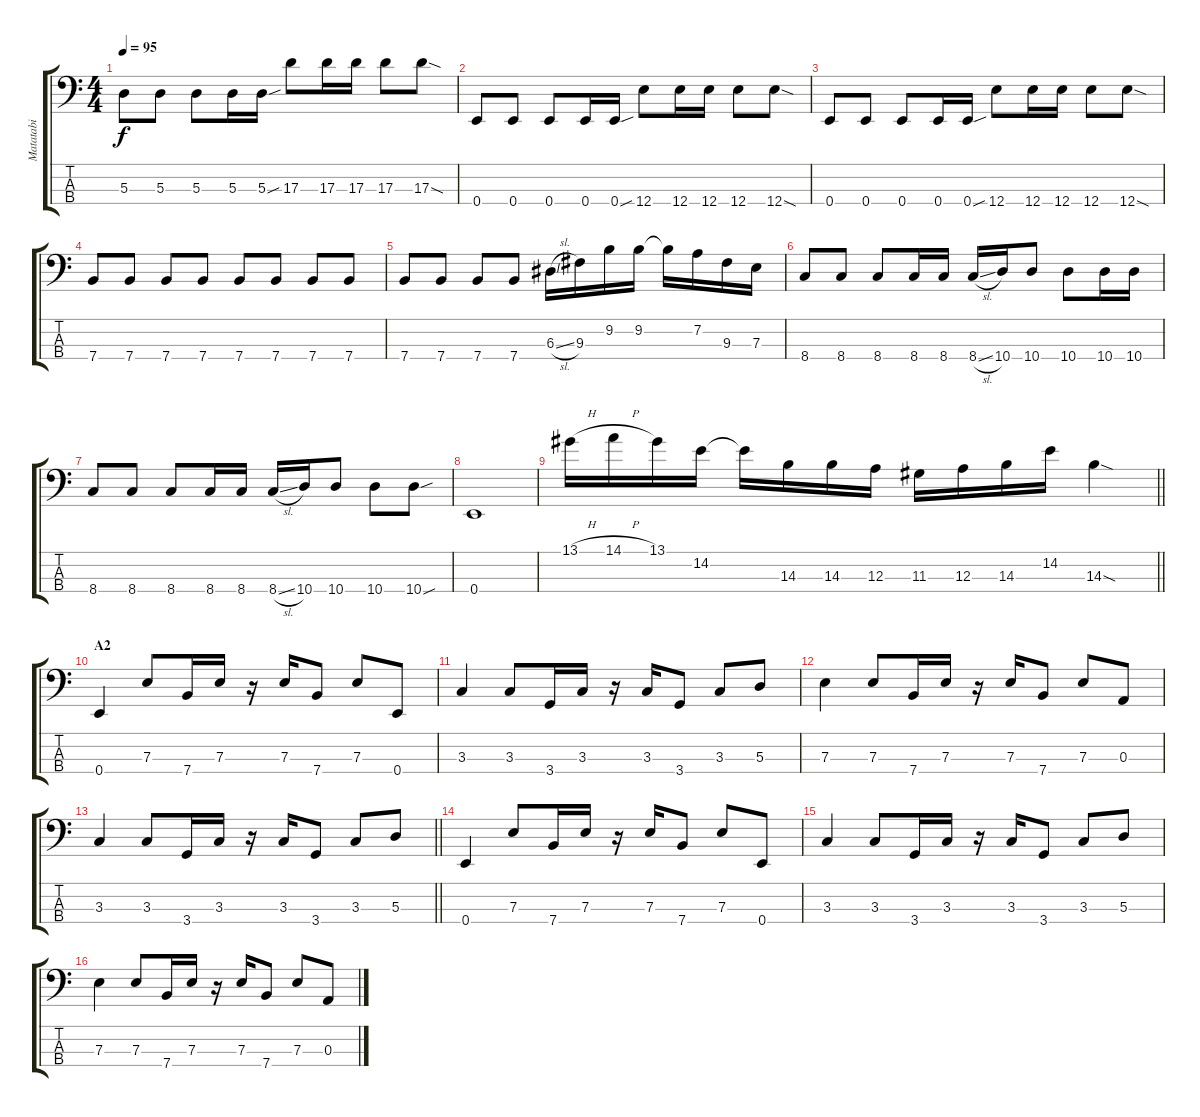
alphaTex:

\track ("Matatabi" "Matatabi") {instrument electricbasspick}
\staff {score tabs}
\tuning (G2 D2 A1 E1) {hide}
\ts (4 4)
\tempo 95
\clef f4
\ks c
5.3.8{dy f} 5.3.8 5.3.8 5.3.16 5.3{sou}.16 17.3.8 17.3.16 17.3.16 17.3.8 17.3{sod}.8 |
0.4.8 0.4.8 0.4.8 0.4.16 0.4{sou}.16 12.4.8 12.4.16 12.4.16 12.4.8 12.4{sod}.8 |
0.4.8 0.4.8 0.4.8 0.4.16 0.4{sou}.16 12.4.8 12.4.16 12.4.16 12.4.8 12.4{sod}.8 |
7.4.8 7.4.8 7.4.8 7.4.8 7.4.8 7.4.8 7.4.8 7.4.8 |
7.4.8 7.4.8 7.4.8 7.4.8 6.3{sl}.16 9.3.16 9.2.16 9.2.16 9.2{t}.16 7.2.16 9.3.16 7.3.16 |
8.4.8 8.4.8 8.4.8 8.4.16 8.4.16 8.4{sl}.16 10.4.16 10.4.8 10.4.8 10.4.16 10.4.16 |
8.4.8 8.4.8 8.4.8 8.4.16 8.4.16 8.4{sl}.16 10.4.16 10.4.8 10.4.8 10.4{sou}.8 |
0.4.1 |
\barLineRight lightlight
13.1{h}.16 14.1{h}.16 13.1.16 14.2.16 14.2{t}.16 14.3.16 14.3.16 12.3.16 11.3.16 12.3.16 14.3.16 14.2.16 14.3{sod}.4 |
\section ("" "A2")
0.4.4 7.3.8 7.4.16 7.3.16 r.16 7.3.16 7.4.8 7.3.8 0.4.8 |
3.3.4 3.3.8 3.4.16 3.3.16 r.16 3.3.16 3.4.8 3.3.8 5.3.8 |
7.3.4 7.3.8 7.4.16 7.3.16 r.16 7.3.16 7.4.8 7.3.8 0.3.8 |
\barLineRight lightlight
3.3.4 3.3.8 3.4.16 3.3.16 r.16 3.3.16 3.4.8 3.3.8 5.3.8 |
0.4.4 7.3.8 7.4.16 7.3.16 r.16 7.3.16 7.4.8 7.3.8 0.4.8 |
3.3.4 3.3.8 3.4.16 3.3.16 r.16 3.3.16 3.4.8 3.3.8 5.3.8 |
7.3.4 7.3.8 7.4.16 7.3.16 r.16 7.3.16 7.4.8 7.3.8 0.3.8
